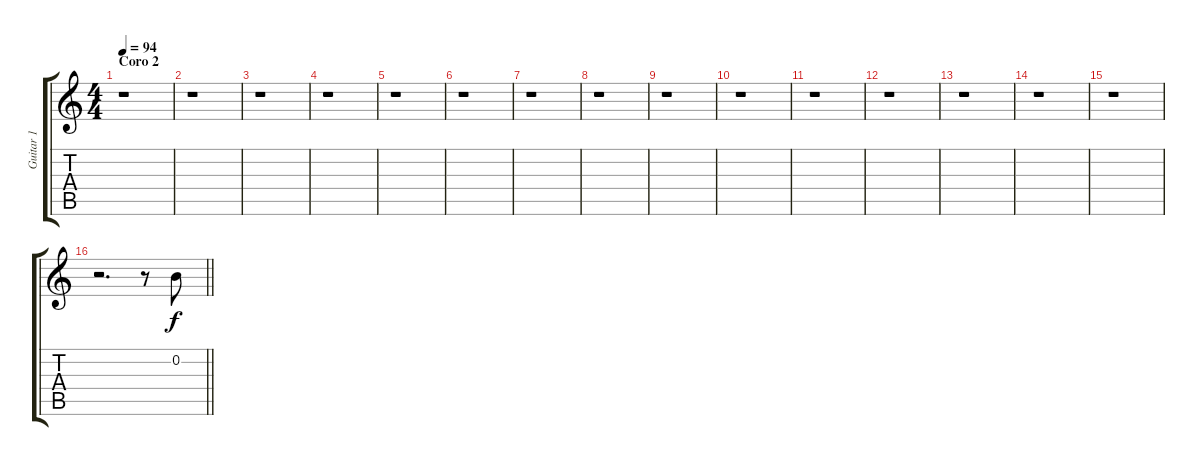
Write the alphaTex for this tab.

\track ("Guitar 1" "Guitar 1") {instrument overdrivenguitar}
\staff {score tabs}
\tuning (E4 B3 G3 D3 A2 E2) {hide}
\ts (4 4)
\section ("" "Coro 2")
\tempo 94
\clef g2
\ks c
r.1{dy f} |
r.1 |
r.1 |
r.1 |
r.1 |
r.1 |
r.1 |
r.1 |
r.1 |
r.1 |
r.1 |
r.1 |
r.1 |
r.1 |
r.1 |
\barLineRight lightlight
r.2{d volume 16 instrument overdrivenguitar} r.8 0.2{ss}.8
